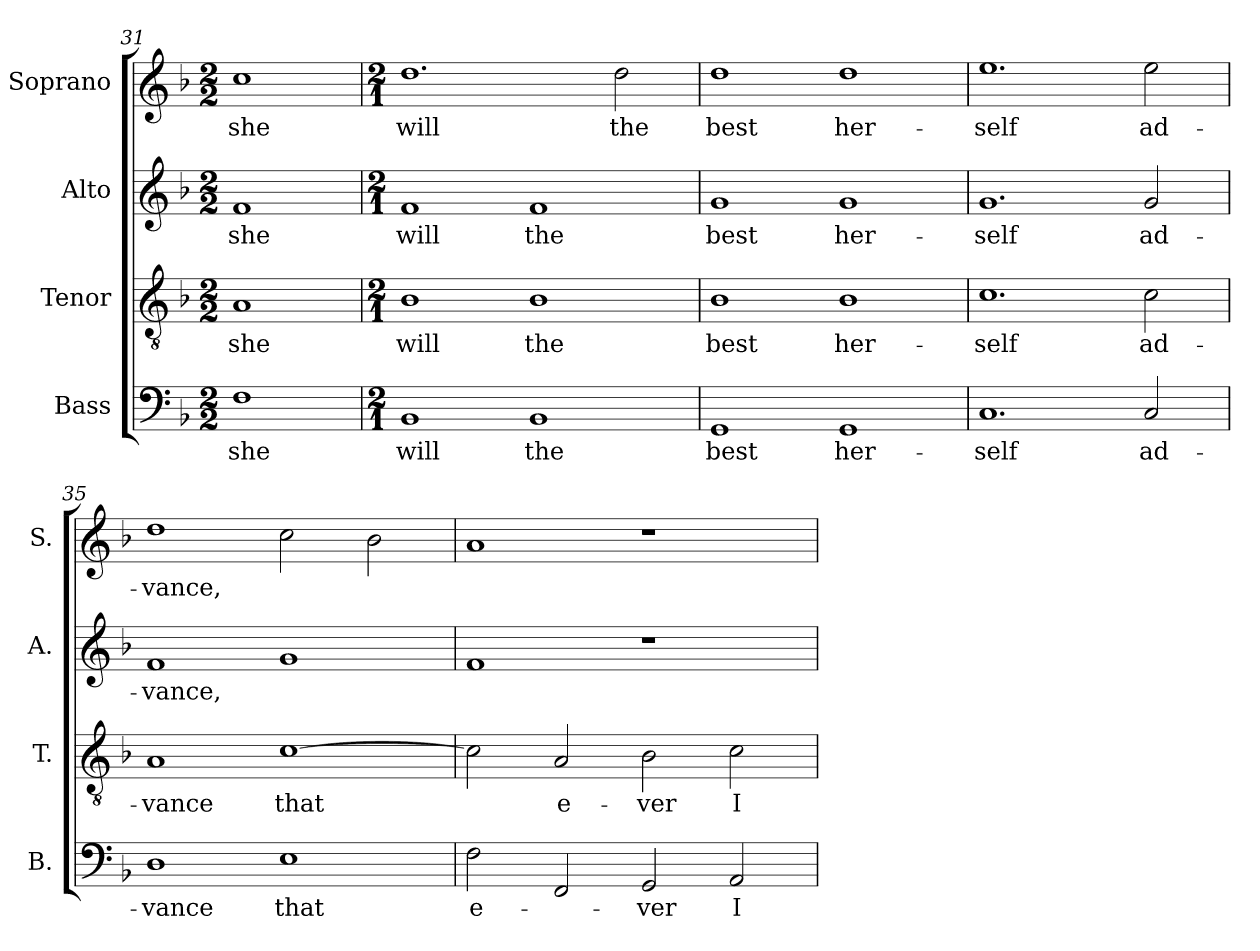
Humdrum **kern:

**kern	**text	**kern	**text	**kern	**text	**kern	**text
*part4	*part4	*part3	*part3	*part2	*part2	*part1	*part1
*staff4	*staff4	*staff3	*staff3	*staff2	*staff2	*staff1	*staff1
*I"Bass	*	*I"Tenor	*	*I"Alto	*	*I"Soprano	*
*I'B.	*	*I'T.	*	*I'A.	*	*I'S.	*
*clefF4	*	*clefGv2	*	*clefG2	*	*clefG2	*
*	*	*ITrd7c12	*	*	*	*	*
*k[b-]	*	*k[b-]	*	*k[b-]	*	*k[b-]	*
*F:	*	*F:	*	*F:	*	*F:	*
*M2/2	*	*M2/2	*	*M2/2	*	*M2/2	*
=31	=31	=31	=31	=31	=31	=31	=31
!	!LO:LY:b:color=#000000	!	!	!	!	!	!
!	!	!	!LO:LY:b:color=#000000	!	!	!	!
!	!	!	!	!	!LO:LY:b:color=#000000	!	!
!	!	!	!	!	!	!	!LO:LY:b:color=#000000
1Fi	she	1AAi	she	1fi	she	1cci	she
=32	=32	=32	=32	=32	=32	=32	=32
*M2/1	*	*M2/1	*	*M2/1	*	*M2/1	*
!	!LO:LY:b:color=#000000	!	!	!	!	!	!
!	!	!	!LO:LY:b:color=#000000	!	!	!	!
!	!	!	!	!	!LO:LY:b:color=#000000	!	!
!	!	!	!	!	!	!	!LO:LY:b:color=#000000
1BB-i	will	1BB-i	will	1fi	will	1.ddi	will
!	!LO:LY:b:color=#000000	!	!	!	!	!	!
!	!	!	!LO:LY:b:color=#000000	!	!	!	!
!	!	!	!	!	!LO:LY:b:color=#000000	!	!
1BB-i	the	1BB-i	the	1fi	the	.	.
!	!	!	!	!	!	!	!LO:LY:b:color=#000000
.	.	.	.	.	.	2ddi\	the
=33	=33	=33	=33	=33	=33	=33	=33
!	!LO:LY:b:color=#000000	!	!	!	!	!	!
!	!	!	!LO:LY:b:color=#000000	!	!	!	!
!	!	!	!	!	!LO:LY:b:color=#000000	!	!
!	!	!	!	!	!	!	!LO:LY:b:color=#000000
1GGi	best	1BB-i	best	1gi	best	1ddi	best
!	!LO:LY:b:color=#000000	!	!	!	!	!	!
!	!	!	!LO:LY:b:color=#000000	!	!	!	!
!	!	!	!	!	!LO:LY:b:color=#000000	!	!
!	!	!	!	!	!	!	!LO:LY:b:color=#000000
1GGi	her-	1BB-i	her-	1gi	her-	1ddi	her-
!!LO:PB:g=z
=34	=34	=34	=34	=34	=34	=34	=34
!	!LO:LY:b:color=#000000	!	!	!	!	!	!
!	!	!	!LO:LY:b:color=#000000	!	!	!	!
!	!	!	!	!	!LO:LY:b:color=#000000	!	!
!	!	!	!	!	!	!	!LO:LY:b:color=#000000
1.Ci	-self	1.Ci	-self	1.gi	-self	1.eei	-self
!	!LO:LY:b:color=#000000	!	!	!	!	!	!
!	!	!	!LO:LY:b:color=#000000	!	!	!	!
!	!	!	!	!	!LO:LY:b:color=#000000	!	!
!	!	!	!	!	!	!	!LO:LY:b:color=#000000
2Ci/	ad-	2Ci\	ad-	2gi/	ad-	2eei\	ad-
=35	=35	=35	=35	=35	=35	=35	=35
!	!LO:LY:b:color=#000000	!	!	!	!	!	!
!	!	!	!LO:LY:b:color=#000000	!	!	!	!
!	!	!	!	!	!LO:LY:b:color=#000000	!	!
!	!	!	!	!	!	!	!LO:LY:b:color=#000000
1Di	-vance	1AAi	-vance	1fi	-vance,	1ddi	-vance,
!	!LO:LY:b:color=#000000	!	!	!	!	!	!
!	!	!	!LO:LY:b:color=#000000	!	!	!	!
1Ei	that	[>1Ci	that	1gi	.	2cci\	.
.	.	.	.	.	.	2b-i\	.
=36	=36	=36	=36	=36	=36	=36	=36
!	!LO:LY:b:color=#000000	!	!	!	!	!	!
2Fi\	e-	2Ci\]	.	1fi	.	1ai	.
!	!	!	!LO:LY:b:color=#000000	!	!	!	!
2FFi/	.	2AAi/	e-	.	.	.	.
!	!LO:LY:b:color=#000000	!	!	!	!	!	!
!	!	!	!LO:LY:b:color=#000000	!	!	!	!
2GGi/	-ver	2BB-i\	-ver	1r	.	1r	.
!	!LO:LY:b:color=#000000	!	!	!	!	!	!
!	!	!	!LO:LY:b:color=#000000	!	!	!	!
2AAi/	I	2Ci\	I	.	.	.	.
=	=	=	=	=	=	=	=
*-	*-	*-	*-	*-	*-	*-	*-
